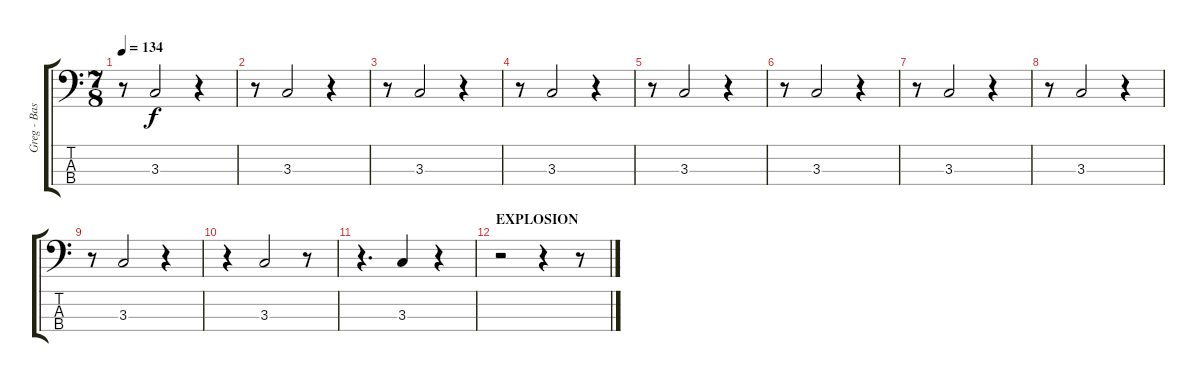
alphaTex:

\track ("Greg - Bass" "Greg - Bas") {instrument electricbasspick}
\staff {score tabs}
\tuning (G2 D2 A1 E1) {hide}
\ts (7 8)
\tempo 134
\clef f4
\ks c
r.8{dy f} 3.3.2 r.4 |
r.8 3.3.2 r.4 |
r.8 3.3.2 r.4 |
r.8 3.3.2 r.4 |
r.8 3.3.2 r.4 |
r.8 3.3.2 r.4 |
r.8 3.3.2 r.4 |
r.8 3.3.2 r.4 |
r.8 3.3.2 r.4 |
r.4 3.3.2 r.8 |
r.4{d} 3.3.4 r.4 |
\section ("" "EXPLOSION")
r.2 r.4 r.8
